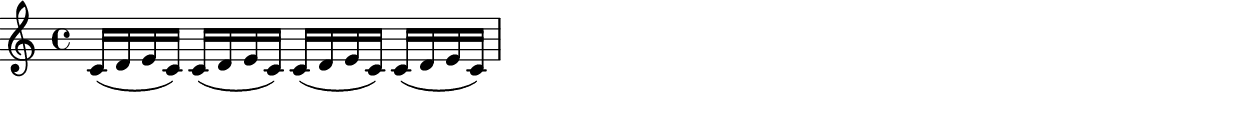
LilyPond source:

\include "lilypond-book-preamble.ly"
\paper {
  #(define dump-extents #t)

  indent = 0\mm
  line-width = 210\mm - 2.0 * 0.4\in
  ragged-right = ##t
  force-assignment = #""
  line-width = #(- line-width (* mm  3.000000))
}
\header {
  title = ""
  composer = ""
}
\layout {
}

<<
    \new Staff {   \set Staff.instrumentName = "" \set Staff.shortInstrumentName = "" \clef treble <c'>16( <d'>16 <e'>16 <c'>16) <c'>16( <d'>16 <e'>16 <c'>16) <c'>16( <d'>16 <e'>16 <c'>16) <c'>16( <d'>16 <e'>16 <c'>16)
               }
>>